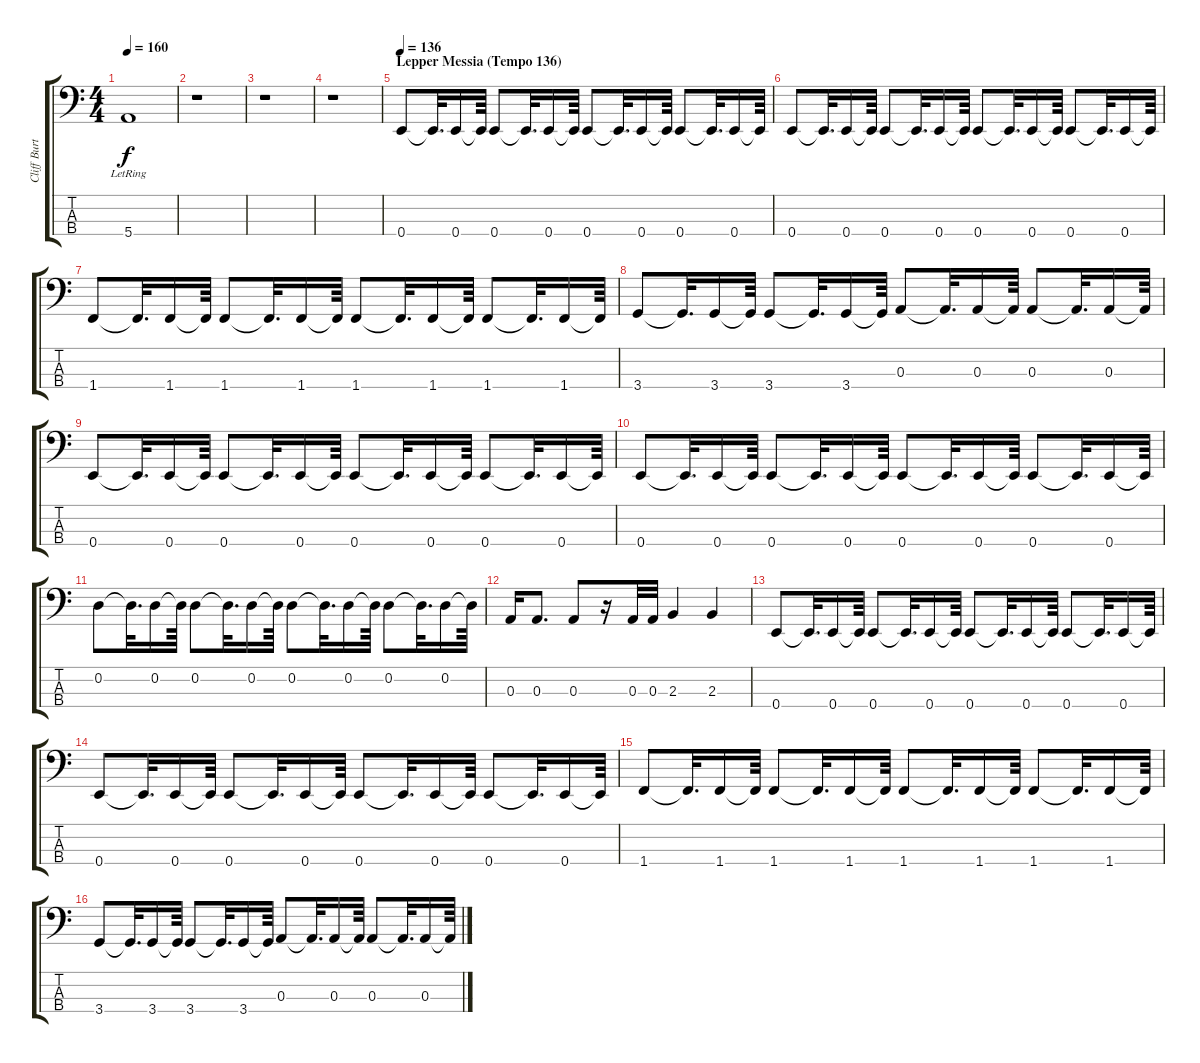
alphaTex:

\track ("Cliff Burton (Bass)" "Cliff Burt") {instrument electricbasspick}
\staff {score tabs}
\tuning (G2 D2 A1 E1) {hide}
\ts (4 4)
\tempo 160
\clef f4
\ks c
5.4{lr}.1{dy f} |
r.1 |
r.1 |
r.1 |
\section ("" "Lepper Messia (Tempo 136)")
\tempo 136
0.4.8 0.4{t}.32{d} 0.4.16 0.4{t}.64 0.4.8 0.4{t}.32{d} 0.4.16 0.4{t}.64 0.4.8 0.4{t}.32{d} 0.4.16 0.4{t}.64 0.4.8 0.4{t}.32{d} 0.4.16 0.4{t}.64 |
0.4.8 0.4{t}.32{d} 0.4.16 0.4{t}.64 0.4.8 0.4{t}.32{d} 0.4.16 0.4{t}.64 0.4.8 0.4{t}.32{d} 0.4.16 0.4{t}.64 0.4.8 0.4{t}.32{d} 0.4.16 0.4{t}.64 |
1.4.8 1.4{t}.32{d} 1.4.16 1.4{t}.64 1.4.8 1.4{t}.32{d} 1.4.16 1.4{t}.64 1.4.8 1.4{t}.32{d} 1.4.16 1.4{t}.64 1.4.8 1.4{t}.32{d} 1.4.16 1.4{t}.64 |
3.4.8 3.4{t}.32{d} 3.4.16 3.4{t}.64 3.4.8 3.4{t}.32{d} 3.4.16 3.4{t}.64 0.3.8 0.3{t}.32{d} 0.3.16 0.3{t}.64 0.3.8 0.3{t}.32{d} 0.3.16 0.3{t}.64 |
0.4.8 0.4{t}.32{d} 0.4.16 0.4{t}.64 0.4.8 0.4{t}.32{d} 0.4.16 0.4{t}.64 0.4.8 0.4{t}.32{d} 0.4.16 0.4{t}.64 0.4.8 0.4{t}.32{d} 0.4.16 0.4{t}.64 |
0.4.8 0.4{t}.32{d} 0.4.16 0.4{t}.64 0.4.8 0.4{t}.32{d} 0.4.16 0.4{t}.64 0.4.8 0.4{t}.32{d} 0.4.16 0.4{t}.64 0.4.8 0.4{t}.32{d} 0.4.16 0.4{t}.64 |
0.2.8 0.2{t}.32{d} 0.2.16 0.2{t}.64 0.2.8 0.2{t}.32{d} 0.2.16 0.2{t}.64 0.2.8 0.2{t}.32{d} 0.2.16 0.2{t}.64 0.2.8 0.2{t}.32{d} 0.2.16 0.2{t}.64 |
0.3.16 0.3.8{d} 0.3.8 r.16 0.3.32 0.3.32 2.3.4 2.3.4 |
0.4.8 0.4{t}.32{d} 0.4.16 0.4{t}.64 0.4.8 0.4{t}.32{d} 0.4.16 0.4{t}.64 0.4.8 0.4{t}.32{d} 0.4.16 0.4{t}.64 0.4.8 0.4{t}.32{d} 0.4.16 0.4{t}.64 |
0.4.8 0.4{t}.32{d} 0.4.16 0.4{t}.64 0.4.8 0.4{t}.32{d} 0.4.16 0.4{t}.64 0.4.8 0.4{t}.32{d} 0.4.16 0.4{t}.64 0.4.8 0.4{t}.32{d} 0.4.16 0.4{t}.64 |
1.4.8 1.4{t}.32{d} 1.4.16 1.4{t}.64 1.4.8 1.4{t}.32{d} 1.4.16 1.4{t}.64 1.4.8 1.4{t}.32{d} 1.4.16 1.4{t}.64 1.4.8 1.4{t}.32{d} 1.4.16 1.4{t}.64 |
3.4.8 3.4{t}.32{d} 3.4.16 3.4{t}.64 3.4.8 3.4{t}.32{d} 3.4.16 3.4{t}.64 0.3.8 0.3{t}.32{d} 0.3.16 0.3{t}.64 0.3.8 0.3{t}.32{d} 0.3.16 0.3{t}.64
